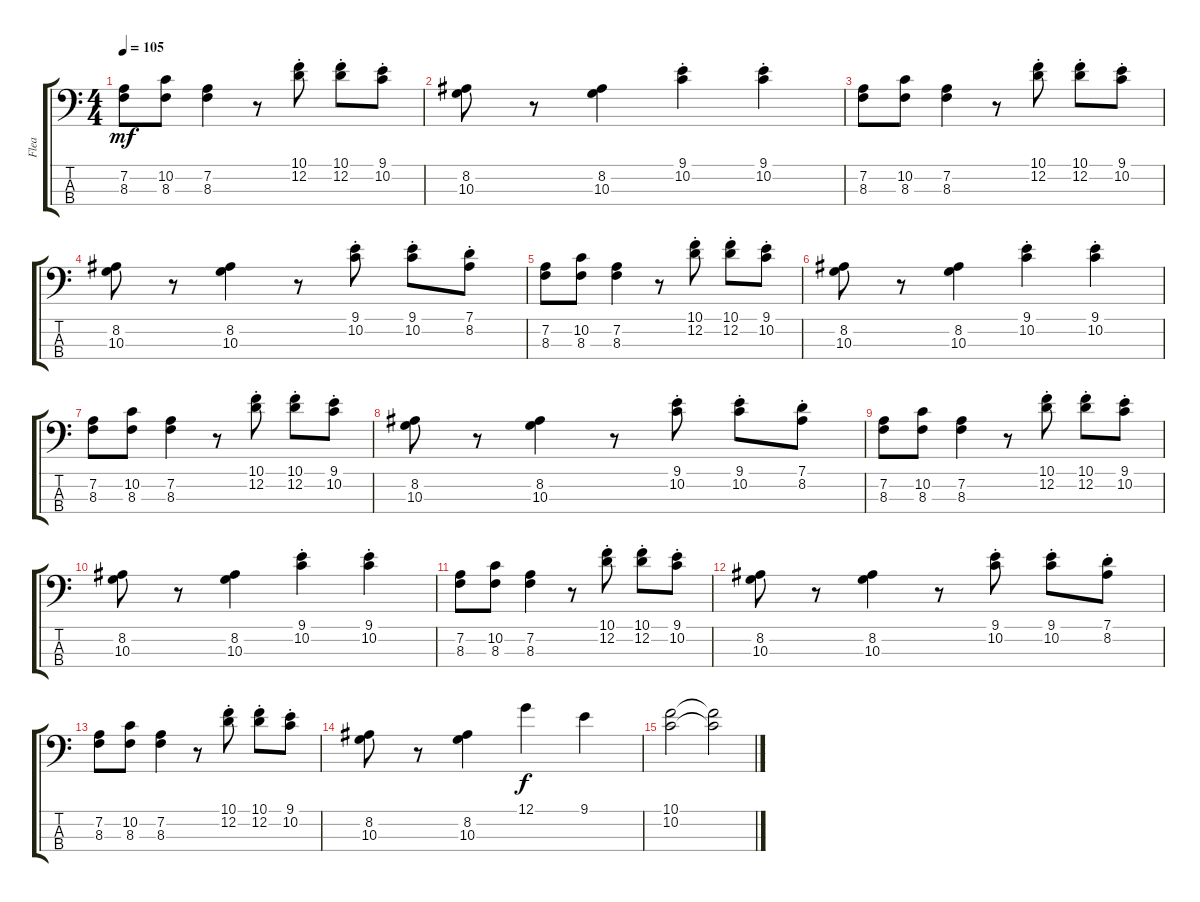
\track ("Flea" "Flea") {instrument electricbassfinger}
\staff {score tabs}
\tuning (G2 D2 A1 E1) {hide}
\ts (4 4)
\tempo 105
\clef f4
\ks c
(7.2 8.3).8{dy mf} (10.2 8.3).8 (7.2 8.3).4 r.8 (10.1 12.2{st}).8 (10.1 12.2{st}).8 (9.1 10.2{st}).8 |
(8.2 10.3).8 r.8 (8.2 10.3).4 (9.1 10.2{st}).4 (9.1 10.2{st}).4 |
(7.2 8.3).8 (10.2 8.3).8 (7.2 8.3).4 r.8 (10.1 12.2{st}).8 (10.1 12.2{st}).8 (9.1 10.2{st}).8 |
(8.2 10.3).8 r.8 (8.2 10.3).4 r.8 (9.1 10.2{st}).8 (9.1 10.2{st}).8 (7.1 8.2{st}).8 |
(7.2 8.3).8 (10.2 8.3).8 (7.2 8.3).4 r.8 (10.1 12.2{st}).8 (10.1 12.2{st}).8 (9.1 10.2{st}).8 |
(8.2 10.3).8 r.8 (8.2 10.3).4 (9.1 10.2{st}).4 (9.1 10.2{st}).4 |
(7.2 8.3).8 (10.2 8.3).8 (7.2 8.3).4 r.8 (10.1 12.2{st}).8 (10.1 12.2{st}).8 (9.1 10.2{st}).8 |
(8.2 10.3).8 r.8 (8.2 10.3).4 r.8 (9.1 10.2{st}).8 (9.1 10.2{st}).8 (7.1 8.2{st}).8 |
(7.2 8.3).8 (10.2 8.3).8 (7.2 8.3).4 r.8 (10.1 12.2{st}).8 (10.1 12.2{st}).8 (9.1 10.2{st}).8 |
(8.2 10.3).8 r.8 (8.2 10.3).4 (9.1 10.2{st}).4 (9.1 10.2{st}).4 |
(7.2 8.3).8 (10.2 8.3).8 (7.2 8.3).4 r.8 (10.1 12.2{st}).8 (10.1 12.2{st}).8 (9.1 10.2{st}).8 |
(8.2 10.3).8 r.8 (8.2 10.3).4 r.8 (9.1 10.2{st}).8 (9.1 10.2{st}).8 (7.1 8.2{st}).8 |
(7.2 8.3).8 (10.2 8.3).8 (7.2 8.3).4 r.8 (10.1 12.2{st}).8 (10.1 12.2{st}).8 (9.1 10.2{st}).8 |
(8.2 10.3).8 r.8 (8.2 10.3).4 12.1.4{dy f} 9.1.4 |
(10.1 10.2).2 (10.1{t} 10.2{t}).2
